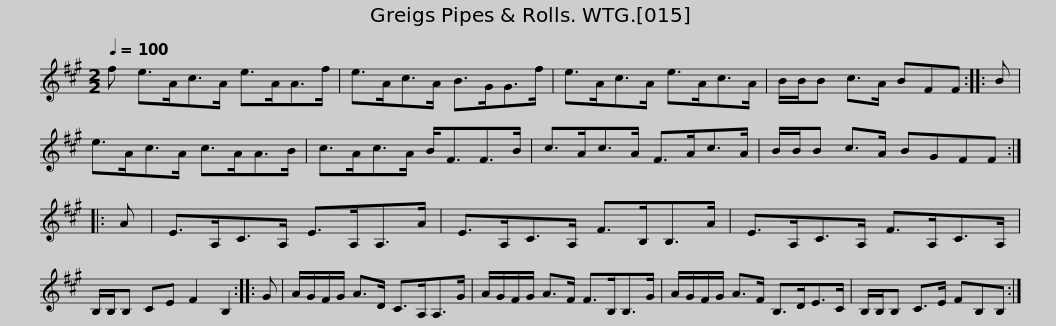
X:1
L:1/8
Q:1/4=100
M:2/2
I:linebreak $
K:A
V:1 treble
V:1
 f e>Ac>A e>AA>f | e>Ac>A B>GG>f | e>Ac>A e>Ac>A | B/B/B c>A BFF :: B |$ %5
 e>Ac>A c>AA>B | c>Ac>A B<FF>B | c>Ac>A F>Ac>A | B/B/B c>A BGFF :: A |$ %10
 E>A,C>A, E>A,A,>A | E>A,C>A, F>B,B,>A | E>A,C>A, F>A,C>A, | B,/B,/B, CE F2 B,2 :: G |$ %15
 A/G/F/G/ A>D C>A,A,>G | A/G/F/G/ A>F F>B,B,>G | A/G/F/G/ A>F B,>DE>C | B,/B,/B, C>E FB,B, :| %19
